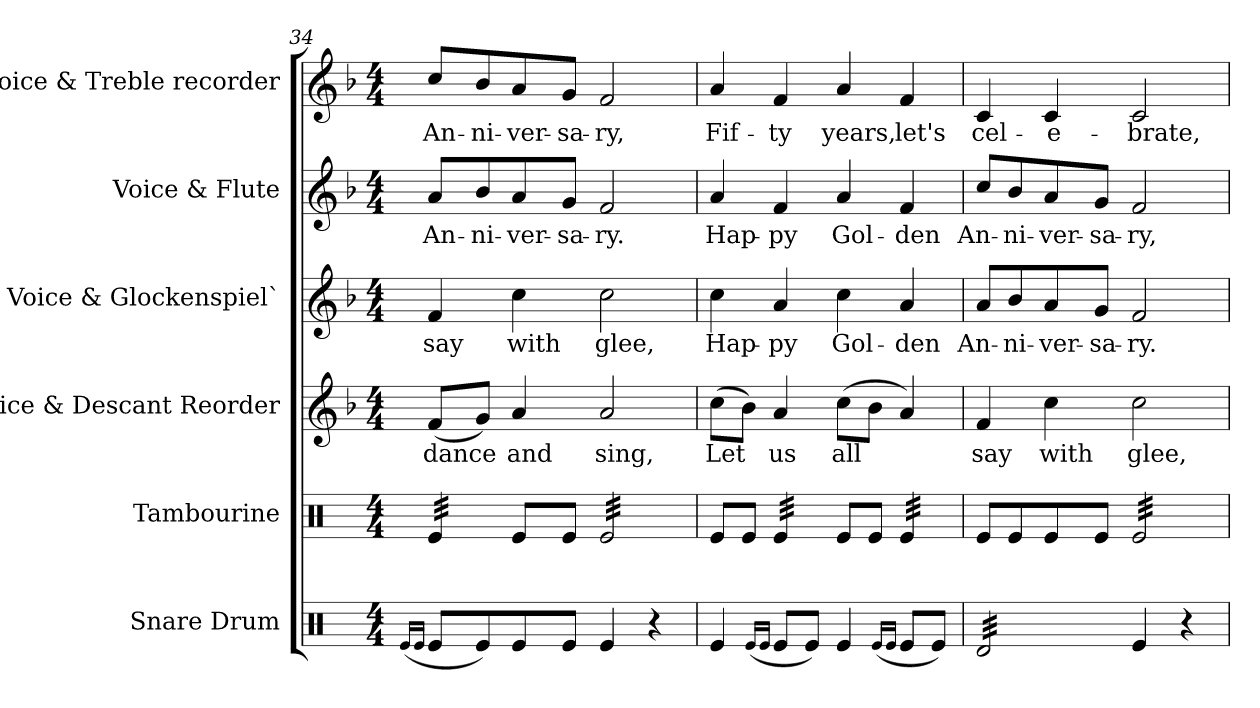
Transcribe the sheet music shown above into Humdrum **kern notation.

**kern	**kern	**kern	**text	**kern	**text	**kern	**text	**kern	**text
*part6	*part5	*part4	*part4	*part3	*part3	*part2	*part2	*part1	*part1
*staff6	*staff5	*staff4	*staff4	*staff3	*staff3	*staff2	*staff2	*staff1	*staff1
*I"Snare Drum	*I"Tambourine	*I"Voice & Descant Reorder	*	*I"Voice & Glockenspiel`	*	*I"Voice & Flute	*	*I"Voice & Treble recorder	*
*I'S. D.	*I'Tamb.	*I'Voice	*	*I'Voice	*	*I'Voice	*	*I'Voice	*
*clefX	*clefX	*clefG2	*	*clefG2	*	*clefG2	*	*clefG2	*
*k[]	*k[]	*k[b-]	*	*k[b-]	*	*k[b-]	*	*k[b-]	*
*C:	*C:	*F:	*	*F:	*	*F:	*	*F:	*
*M4/4	*M4/4	*M4/4	*	*M4/4	*	*M4/4	*	*M4/4	*
=34	=34	=34	=34	=34	=34	=34	=34	=34	=34
(16qRei/LL	.	.	.	.	.	.	.	.	.
16qRei/JJ	.	.	.	.	.	.	.	.	.
!	!	!	!LO:LY:b:color=#000000	!	!	!	!	!	!
!	!	!	!	!	!LO:LY:b:color=#000000	!	!	!	!
!	!	!	!	!	!	!	!LO:LY:b:color=#000000	!	!
!	!	!	!	!	!	!	!	!	!LO:LY:b:color=#000000
*	*tremolo	*	*	*	*	*	*	*	*
8Rei/L	32Rei/LLL	(8fi/L	dance	4fi/	say	8ai/L	An-	8cci/L	An-
.	32Rei/	.	.	.	.	.	.	.	.
.	32Rei/	.	.	.	.	.	.	.	.
.	32Rei/	.	.	.	.	.	.	.	.
!	!	!	!	!	!	!	!LO:LY:b:color=#000000	!	!
!	!	!	!	!	!	!	!	!	!LO:LY:b:color=#000000
8Rei/)	32Rei/	8gi/J)	.	.	.	8b-i/	-ni-	8b-i/	-ni-
.	32Rei/	.	.	.	.	.	.	.	.
.	32Rei/	.	.	.	.	.	.	.	.
.	32Rei/JJJ	.	.	.	.	.	.	.	.
*	*Xtremolo	*	*	*	*	*	*	*	*
!	!	!	!LO:LY:b:color=#000000	!	!	!	!	!	!
!	!	!	!	!	!LO:LY:b:color=#000000	!	!	!	!
!	!	!	!	!	!	!	!LO:LY:b:color=#000000	!	!
!	!	!	!	!	!	!	!	!	!LO:LY:b:color=#000000
8Rei/	8Rei/L	4ai/	and	4cci\	with	8ai/	-ver-	8ai/	-ver-
!	!	!	!	!	!	!	!LO:LY:b:color=#000000	!	!
!	!	!	!	!	!	!	!	!	!LO:LY:b:color=#000000
8Rei/J	8Rei/J	.	.	.	.	8gi/J	-sa-	8gi/J	-sa-
!	!	!	!LO:LY:b:color=#000000	!	!	!	!	!	!
!	!	!	!	!	!LO:LY:b:color=#000000	!	!	!	!
!	!	!	!	!	!	!	!LO:LY:b:color=#000000	!	!
!	!	!	!	!	!	!	!	!	!LO:LY:b:color=#000000
*	*tremolo	*	*	*	*	*	*	*	*
4Rei/	32Rei/LLL	2ai/	sing,	2cci\	glee,	2fi/	-ry.	2fi/	-ry,
.	32Rei/	.	.	.	.	.	.	.	.
.	32Rei/	.	.	.	.	.	.	.	.
.	32Rei/	.	.	.	.	.	.	.	.
.	32Rei/	.	.	.	.	.	.	.	.
.	32Rei/	.	.	.	.	.	.	.	.
.	32Rei/	.	.	.	.	.	.	.	.
.	32Rei/	.	.	.	.	.	.	.	.
4r	32Rei/	.	.	.	.	.	.	.	.
.	32Rei/	.	.	.	.	.	.	.	.
.	32Rei/	.	.	.	.	.	.	.	.
.	32Rei/	.	.	.	.	.	.	.	.
.	32Rei/	.	.	.	.	.	.	.	.
.	32Rei/	.	.	.	.	.	.	.	.
.	32Rei/	.	.	.	.	.	.	.	.
.	32Rei/JJJ	.	.	.	.	.	.	.	.
*	*Xtremolo	*	*	*	*	*	*	*	*
=35	=35	=35	=35	=35	=35	=35	=35	=35	=35
!	!	!	!LO:LY:b:color=#000000	!	!	!	!	!	!
!	!	!	!	!	!LO:LY:b:color=#000000	!	!	!	!
!	!	!	!	!	!	!	!LO:LY:b:color=#000000	!	!
!	!	!	!	!	!	!	!	!	!LO:LY:b:color=#000000
4Rei/	8Rei/L	(8cci\L	Let	4cci\	Hap-	4ai/	Hap-	4ai/	Fif-
.	8Rei/J	8b-i\J)	.	.	.	.	.	.	.
(16qRei/LL	.	.	.	.	.	.	.	.	.
16qRei/JJ	.	.	.	.	.	.	.	.	.
!	!	!	!LO:LY:b:color=#000000	!	!	!	!	!	!
!	!	!	!	!	!LO:LY:b:color=#000000	!	!	!	!
!	!	!	!	!	!	!	!LO:LY:b:color=#000000	!	!
!	!	!	!	!	!	!	!	!	!LO:LY:b:color=#000000
*	*tremolo	*	*	*	*	*	*	*	*
8Rei/L	32Rei/LLL	4ai/	us	4ai/	-py	4fi/	-py	4fi/	-ty
.	32Rei/	.	.	.	.	.	.	.	.
.	32Rei/	.	.	.	.	.	.	.	.
.	32Rei/	.	.	.	.	.	.	.	.
8Rei/J)	32Rei/	.	.	.	.	.	.	.	.
.	32Rei/	.	.	.	.	.	.	.	.
.	32Rei/	.	.	.	.	.	.	.	.
.	32Rei/JJJ	.	.	.	.	.	.	.	.
*	*Xtremolo	*	*	*	*	*	*	*	*
!	!	!	!LO:LY:b:color=#000000	!	!	!	!	!	!
!	!	!	!	!	!LO:LY:b:color=#000000	!	!	!	!
!	!	!	!	!	!	!	!LO:LY:b:color=#000000	!	!
!	!	!	!	!	!	!	!	!	!LO:LY:b:color=#000000
4Rei/	8Rei/L	(8cci\L	all	4cci\	Gol-	4ai/	Gol-	4ai/	years,
.	8Rei/J	8b-i\J	.	.	.	.	.	.	.
(16qRei/LL	.	.	.	.	.	.	.	.	.
16qRei/JJ	.	.	.	.	.	.	.	.	.
!	!	!	!	!	!LO:LY:b:color=#000000	!	!	!	!
!	!	!	!	!	!	!	!LO:LY:b:color=#000000	!	!
!	!	!	!	!	!	!	!	!	!LO:LY:b:color=#000000
*	*tremolo	*	*	*	*	*	*	*	*
8Rei/L	32Rei/LLL	4ai/)	.	4ai/	-den	4fi/	-den	4fi/	let's
.	32Rei/	.	.	.	.	.	.	.	.
.	32Rei/	.	.	.	.	.	.	.	.
.	32Rei/	.	.	.	.	.	.	.	.
8Rei/J)	32Rei/	.	.	.	.	.	.	.	.
.	32Rei/	.	.	.	.	.	.	.	.
.	32Rei/	.	.	.	.	.	.	.	.
.	32Rei/JJJ	.	.	.	.	.	.	.	.
*	*Xtremolo	*	*	*	*	*	*	*	*
!!LO:PB:g=z
=36	=36	=36	=36	=36	=36	=36	=36	=36	=36
!	!	!	!LO:LY:b:color=#000000	!	!	!	!	!	!
!	!	!	!	!	!LO:LY:b:color=#000000	!	!	!	!
!	!	!	!	!	!	!	!LO:LY:b:color=#000000	!	!
!	!	!	!	!	!	!	!	!	!LO:LY:b:color=#000000
*tremolo	*	*	*	*	*	*	*	*	*
32Rdi/LLL	8Rei/L	4fi/	say	8ai/L	An-	8cci/L	An-	4ci/	cel-
32Rdi/	.	.	.	.	.	.	.	.	.
32Rdi/	.	.	.	.	.	.	.	.	.
32Rdi/	.	.	.	.	.	.	.	.	.
!	!	!	!	!	!LO:LY:b:color=#000000	!	!	!	!
!	!	!	!	!	!	!	!LO:LY:b:color=#000000	!	!
32Rdi/	8Rei/	.	.	8b-i/	-ni-	8b-i/	-ni-	.	.
32Rdi/	.	.	.	.	.	.	.	.	.
32Rdi/	.	.	.	.	.	.	.	.	.
32Rdi/	.	.	.	.	.	.	.	.	.
!	!	!	!LO:LY:b:color=#000000	!	!	!	!	!	!
!	!	!	!	!	!LO:LY:b:color=#000000	!	!	!	!
!	!	!	!	!	!	!	!LO:LY:b:color=#000000	!	!
!	!	!	!	!	!	!	!	!	!LO:LY:b:color=#000000
32Rdi/	8Rei/	4cci\	with	8ai/	-ver-	8ai/	-ver-	4ci/	-e-
32Rdi/	.	.	.	.	.	.	.	.	.
32Rdi/	.	.	.	.	.	.	.	.	.
32Rdi/	.	.	.	.	.	.	.	.	.
!	!	!	!	!	!LO:LY:b:color=#000000	!	!	!	!
!	!	!	!	!	!	!	!LO:LY:b:color=#000000	!	!
32Rdi/	8Rei/J	.	.	8gi/J	-sa-	8gi/J	-sa-	.	.
32Rdi/	.	.	.	.	.	.	.	.	.
32Rdi/	.	.	.	.	.	.	.	.	.
32Rdi/JJJ	.	.	.	.	.	.	.	.	.
*Xtremolo	*	*	*	*	*	*	*	*	*
!	!	!	!LO:LY:b:color=#000000	!	!	!	!	!	!
!	!	!	!	!	!LO:LY:b:color=#000000	!	!	!	!
!	!	!	!	!	!	!	!LO:LY:b:color=#000000	!	!
!	!	!	!	!	!	!	!	!	!LO:LY:b:color=#000000
*	*tremolo	*	*	*	*	*	*	*	*
4Rei/	32Rei/LLL	2cci\	glee,	2fi/	-ry.	2fi/	-ry,	2ci/	-brate,
.	32Rei/	.	.	.	.	.	.	.	.
.	32Rei/	.	.	.	.	.	.	.	.
.	32Rei/	.	.	.	.	.	.	.	.
.	32Rei/	.	.	.	.	.	.	.	.
.	32Rei/	.	.	.	.	.	.	.	.
.	32Rei/	.	.	.	.	.	.	.	.
.	32Rei/	.	.	.	.	.	.	.	.
4r	32Rei/	.	.	.	.	.	.	.	.
.	32Rei/	.	.	.	.	.	.	.	.
.	32Rei/	.	.	.	.	.	.	.	.
.	32Rei/	.	.	.	.	.	.	.	.
.	32Rei/	.	.	.	.	.	.	.	.
.	32Rei/	.	.	.	.	.	.	.	.
.	32Rei/	.	.	.	.	.	.	.	.
.	32Rei/JJJ	.	.	.	.	.	.	.	.
*	*Xtremolo	*	*	*	*	*	*	*	*
=	=	=	=	=	=	=	=	=	=
*-	*-	*-	*-	*-	*-	*-	*-	*-	*-
